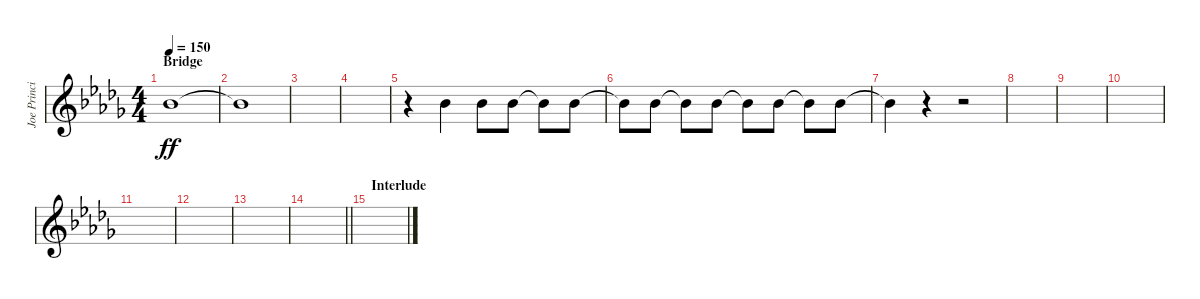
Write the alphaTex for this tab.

\track ("Joe Principe - Vocals" "Joe Princi") {instrument distortionguitar}
\staff {score}
\tuning (E4 B3 G3 D3 A2 E2) {hide}
\ts (4 4)
\section ("" "Bridge")
\tempo 150
\clef g2
\ks db
8.4{t}.1{dy ff volume 11} |
8.4{t}.1 |
|
|
r.4 3.3.4 3.3.8 3.3.8 3.3{t}.8 3.3.8 |
3.3{t}.8 3.3.8 3.3{t}.8 3.3.8 3.3{t}.8 3.3.8 3.3{t}.8 3.3.8 |
3.3{t}.4 r.4 r.2 |
|
|
|
|
|
|
\barLineRight lightlight
|
\section ("" "Interlude")
